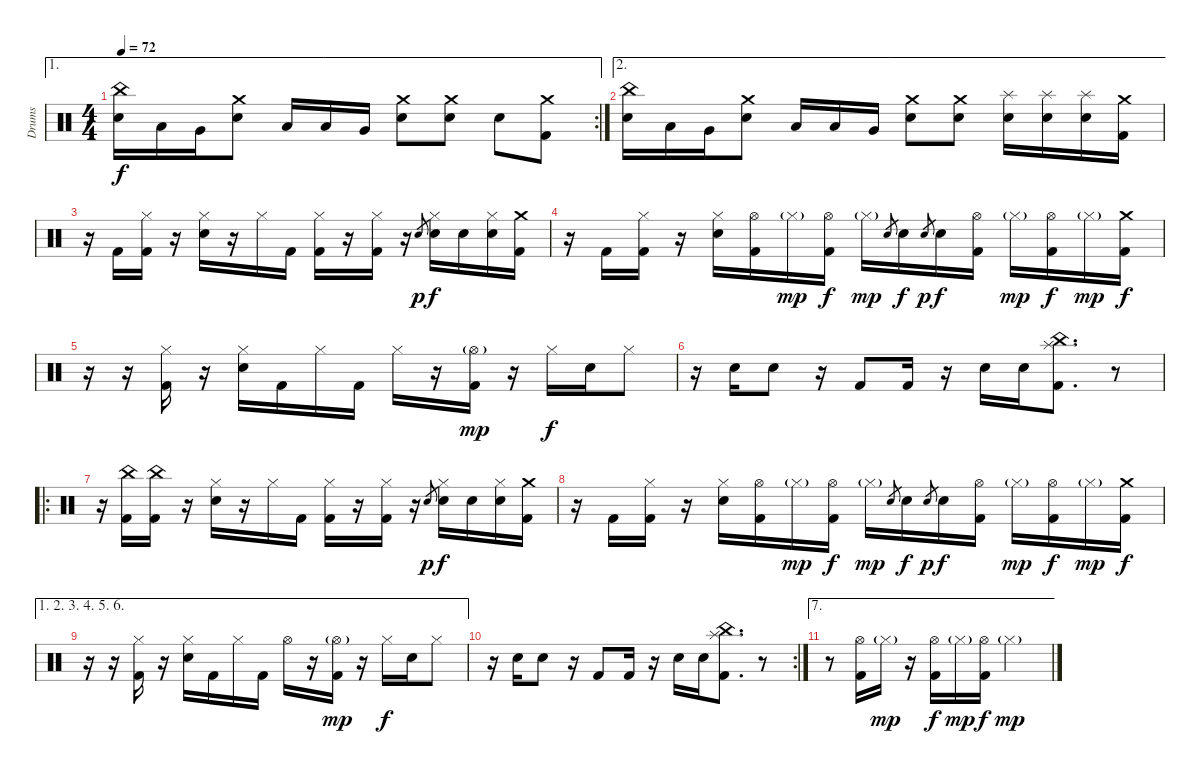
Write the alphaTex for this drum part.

\track ("Drums" "Drums") {instrument percussion}
\staff {score}
\articulation defaults
\ae 1
\rc 2
\ts (4 4)
\tempo 72
\clef neutral
\ks c
("China (hit)" "Electric Snare (hit)").16{dy f} "Low Tom (hit)".16 "Very Low Tom (hit)".16 ("Crash medium (hit)" "Electric Snare (hit)").8 "Low Tom (hit)".16 "Low Tom (hit)".16 "Very Low Tom (hit)".16 ("Crash medium (hit)" "Electric Snare (hit)").8 ("Crash medium (hit)" "Electric Snare (hit)").8 "Electric Snare (hit)".8 ("Crash medium (hit)" "Kick (hit) 2").8 |
\ae 2
("China (hit)" "Electric Snare (hit)").16 "Low Tom (hit)".16 "Very Low Tom (hit)".16 ("Crash medium (hit)" "Electric Snare (hit)").8 "Low Tom (hit)".16 "Low Tom (hit)".16 "Very Low Tom (hit)".16 ("Crash medium (hit)" "Electric Snare (hit)").8 ("Crash medium (hit)" "Electric Snare (hit)").8 ("Splash (hit)" "Electric Snare (hit)").16 ("Splash (hit)" "Electric Snare (hit)").16 ("Splash (hit)" "Electric Snare (hit)").16 ("Crash medium (hit)" "Kick (hit) 2").16 |
r.16 "Kick (hit) 2".16 ("Hi-Hat (closed)" "Kick (hit) 2").16 r.16 ("Hi-Hat (closed)" "Electric Snare (hit)").16 r.16 "Hi-Hat (closed)".16 "Kick (hit) 2".16 ("Hi-Hat (closed)" "Kick (hit) 2").16 r.16 ("Hi-Hat (closed)" "Kick (hit) 2").16 r.16 "Electric Snare (hit)".8{gr dy p} ("Hi-Hat (closed)" "Electric Snare (hit)").16{dy f} "Electric Snare (hit)".16 ("Hi-Hat (closed)" "Electric Snare (hit)").16 ("Crash medium (hit)" "Kick (hit) 2").16 |
r.16 "Kick (hit) 2".16 ("Hi-Hat (closed)" "Kick (hit) 2").16 r.16 ("Hi-Hat (closed)" "Electric Snare (hit)").16 ("Hi-Hat (open)" "Kick (hit) 2").16 "Hi-Hat (closed)"{g}.16{dy mp} ("Hi-Hat (open)" "Kick (hit) 2").16{dy f} "Hi-Hat (closed)"{g}.16{dy mp} "Electric Snare (hit)".8{gr} "Electric Snare (hit)".16{dy f} "Electric Snare (hit)".8{gr dy p} "Electric Snare (hit)".16{dy f} ("Hi-Hat (open)" "Kick (hit) 2").16 "Hi-Hat (closed)"{g}.16{dy mp} ("Hi-Hat (open)" "Kick (hit) 2").16{dy f} "Hi-Hat (closed)"{g}.16{dy mp} ("Crash medium (hit)" "Kick (hit) 2").16{dy f} |
r.16 r.16 ("Hi-Hat (closed)" "Kick (hit) 2").16 r.16 ("Hi-Hat (closed)" "Electric Snare (hit)").16 "Kick (hit) 2".16 "Hi-Hat (closed)".16 "Kick (hit) 2".16 "Hi-Hat (closed)".16 r.16 ("Hi-Hat (open)"{g} "Kick (hit) 2").16{dy mp} r.16 "Hi-Hat (closed)".16{dy f} "Electric Snare (hit)".16 "Hi-Hat (closed)".8 |
r.16 "Electric Snare (hit)".16 "Electric Snare (hit)".8 r.16 "Kick (hit) 2".8 "Kick (hit) 2".16 r.16 "Electric Snare (hit)".16 "Electric Snare (hit)".16 ("China (hit)" "Splash (hit)" "Kick (hit) 2").8{d} r.8 |
\ro
r.16 ("China (hit)" "Kick (hit) 2").16 ("China (hit)" "Kick (hit) 2").16 r.16 ("Hi-Hat (closed)" "Electric Snare (hit)").16 r.16 "Hi-Hat (closed)".16 "Kick (hit) 2".16 ("Hi-Hat (closed)" "Kick (hit) 2").16 r.16 ("Hi-Hat (closed)" "Kick (hit) 2").16 r.16 "Electric Snare (hit)".8{gr dy p} ("Hi-Hat (closed)" "Electric Snare (hit)").16{dy f} "Electric Snare (hit)".16 ("Hi-Hat (closed)" "Electric Snare (hit)").16 ("Crash medium (hit)" "Kick (hit) 2").16 |
r.16 "Kick (hit) 2".16 ("Hi-Hat (closed)" "Kick (hit) 2").16 r.16 ("Hi-Hat (closed)" "Electric Snare (hit)").16 ("Hi-Hat (open)" "Kick (hit) 2").16 "Hi-Hat (closed)"{g}.16{dy mp} ("Hi-Hat (open)" "Kick (hit) 2").16{dy f} "Hi-Hat (closed)"{g}.16{dy mp} "Electric Snare (hit)".8{gr} "Electric Snare (hit)".16{dy f} "Electric Snare (hit)".8{gr dy p} "Electric Snare (hit)".16{dy f} ("Hi-Hat (open)" "Kick (hit) 2").16 "Hi-Hat (closed)"{g}.16{dy mp} ("Hi-Hat (open)" "Kick (hit) 2").16{dy f} "Hi-Hat (closed)"{g}.16{dy mp} ("Crash medium (hit)" "Kick (hit) 2").16{dy f} |
\ae (1 2 3 4 5 6)
r.16 r.16 ("Hi-Hat (closed)" "Kick (hit) 2").16 r.16 ("Hi-Hat (closed)" "Electric Snare (hit)").16 "Kick (hit) 2".16 "Hi-Hat (closed)".16 "Kick (hit) 2".16 "Hi-Hat (open)".16 r.16 ("Hi-Hat (open)"{g} "Kick (hit) 2").16{dy mp} r.16 "Hi-Hat (closed)".16{dy f} "Electric Snare (hit)".16 "Hi-Hat (closed)".8 |
\rc 2
r.16 "Electric Snare (hit)".16 "Electric Snare (hit)".8 r.16 "Kick (hit) 2".8 "Kick (hit) 2".16 r.16 "Electric Snare (hit)".16 "Electric Snare (hit)".16 ("China (hit)" "Splash (hit)" "Kick (hit) 2").8{d} r.8 |
\ae 7
r.8 ("Hi-Hat (open)" "Kick (hit) 2").16 "Hi-Hat (closed)"{g}.16{dy mp} r.16 ("Hi-Hat (open)" "Kick (hit) 2").16{dy f} "Hi-Hat (closed)"{g}.16{dy mp} ("Hi-Hat (open)" "Kick (hit) 2").16{dy f} "Hi-Hat (closed)"{g}.2{dy mp}
